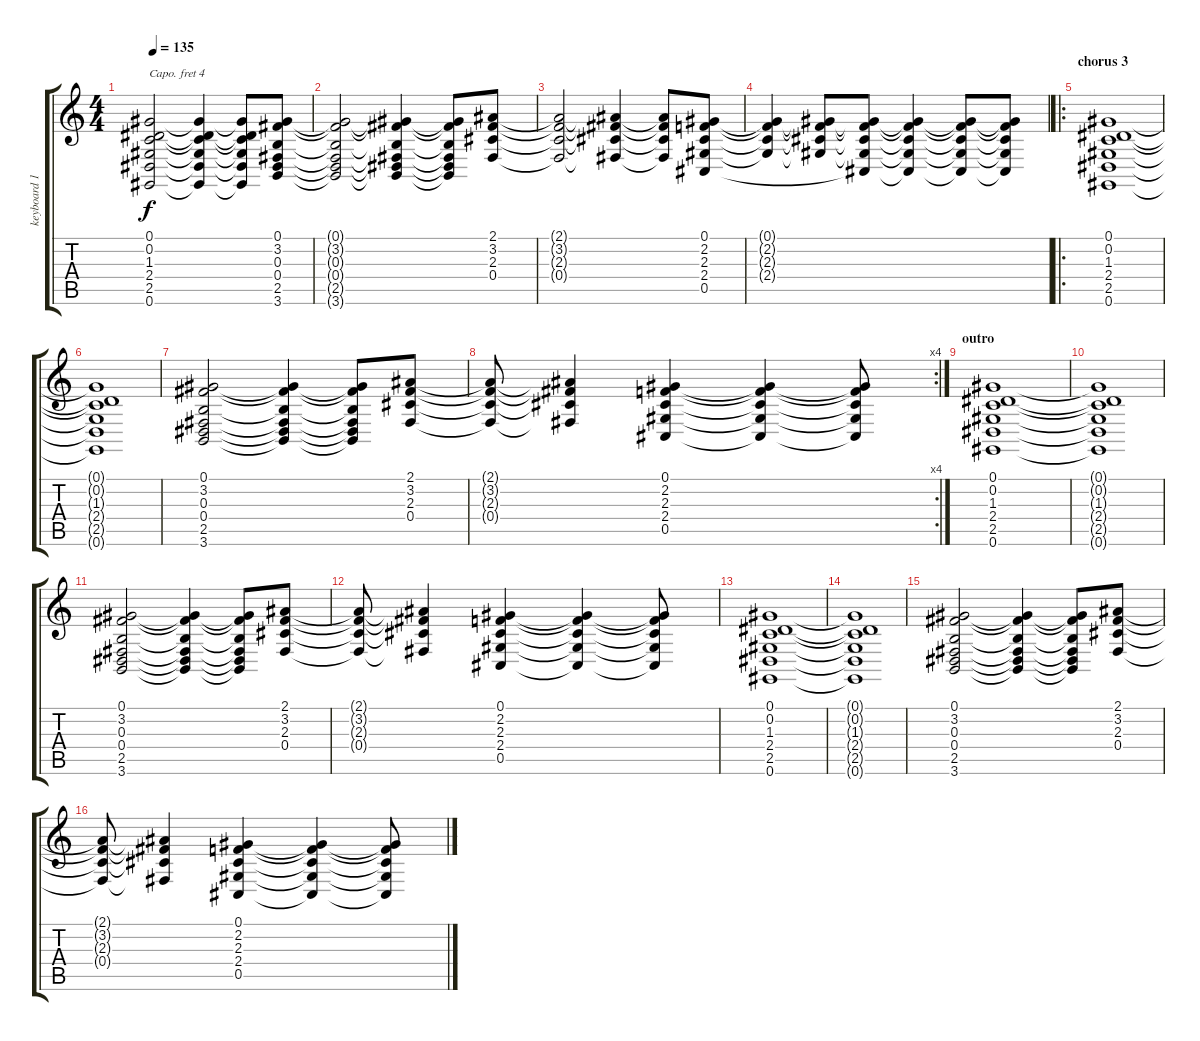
\track ("keyboard 1" "keyboard 1") {instrument stringensemble1}
\staff {score tabs}
\capo 4
\tuning (E4 B3 G3 D3 A2 E2) {hide}
\ts (4 4)
\tempo 135
\clef g2
\ks c
(0.1{t} 0.2{t} 1.3{t} 2.4{t} 2.5{t} 0.6{t}).2{dy f} (0.1{t} 0.2{t} 1.3{t} 2.4{t} 2.5{t} 0.6{t}).4 (0.1{t} 0.2{t} 1.3{t} 2.4{t} 2.5{t} 0.6{t}).8 (0.1 3.2 0.3 0.4 2.5 3.6).8 |
(0.1{t} 3.2{t} 0.3{t} 0.4{t} 2.5{t} 3.6{t}).2 (0.1{t} 3.2{t} 0.3{t} 0.4{t} 2.5{t} 3.6{t}).4 (0.1{t} 3.2{t} 0.3{t} 0.4{t} 2.5{t} 3.6{t}).8 (2.1 3.2 2.3 0.4).8 |
(2.1{t} 3.2{t} 2.3{t} 0.4{t}).2 (2.1{t} 3.2{t} 2.3{t} 0.4{t}).4 (2.1{t} 3.2{t} 2.3{t} 0.4{t}).8 (0.1 2.2 2.3 2.4 0.5).8 |
(0.1{t} 2.2{t} 2.3{t} 2.4{t}).4 (0.1{t} 2.2{t} 2.3{t} 2.4{t}).8 (0.1{t} 2.2{t} 2.3{t} 2.4{t} 0.5{t}).8 (0.1{t} 2.2{t} 2.3{t} 2.4{t} 0.5{t}).4 (0.1{t} 2.2{t} 2.3{t} 2.4{t} 0.5{t}).8 (0.1{t} 2.2{t} 2.3{t} 2.4{t} 0.5{t}).8 |
\ro
\section ("" "chorus 3")
(0.1 0.2 1.3 2.4 2.5 0.6).1 |
(0.1{t} 0.2{t} 1.3{t} 2.4{t} 2.5{t} 0.6{t}).1 |
(0.1 3.2 0.3 0.4 2.5 3.6).2 (0.1{t} 3.2{t} 0.3{t} 0.4{t} 2.5{t} 3.6{t}).4 (0.1{t} 3.2{t} 0.3{t} 0.4{t} 2.5{t} 3.6{t}).8 (2.1 3.2 2.3 0.4).8 |
\rc 4
(2.1{t} 3.2{t} 2.3{t} 0.4{t}).8 (2.1{t} 3.2{t} 2.3{t} 0.4{t}).4 (0.1 2.2 2.3 2.4 0.5).4 (0.1{t} 2.2{t} 2.3{t} 2.4{t} 0.5{t}).4 (0.1{t} 2.2{t} 2.3{t} 2.4{t} 0.5{t}).8 |
\section ("" "outro")
(0.1 0.2 1.3 2.4 2.5 0.6).1{volume 10 instrument choiraahs} |
(0.1{t} 0.2{t} 1.3{t} 2.4{t} 2.5{t} 0.6{t}).1 |
(0.1 3.2 0.3 0.4 2.5 3.6).2 (0.1{t} 3.2{t} 0.3{t} 0.4{t} 2.5{t} 3.6{t}).4 (0.1{t} 3.2{t} 0.3{t} 0.4{t} 2.5{t} 3.6{t}).8 (2.1 3.2 2.3 0.4).8 |
(2.1{t} 3.2{t} 2.3{t} 0.4{t}).8 (2.1{t} 3.2{t} 2.3{t} 0.4{t}).4 (0.1 2.2 2.3 2.4 0.5).4 (0.1{t} 2.2{t} 2.3{t} 2.4{t} 0.5{t}).4 (0.1{t} 2.2{t} 2.3{t} 2.4{t} 0.5{t}).8 |
(0.1 0.2 1.3 2.4 2.5 0.6).1 |
(0.1{t} 0.2{t} 1.3{t} 2.4{t} 2.5{t} 0.6{t}).1 |
(0.1 3.2 0.3 0.4 2.5 3.6).2 (0.1{t} 3.2{t} 0.3{t} 0.4{t} 2.5{t} 3.6{t}).4 (0.1{t} 3.2{t} 0.3{t} 0.4{t} 2.5{t} 3.6{t}).8 (2.1 3.2 2.3 0.4).8 |
(2.1{t} 3.2{t} 2.3{t} 0.4{t}).8 (2.1{t} 3.2{t} 2.3{t} 0.4{t}).4 (0.1 2.2 2.3 2.4 0.5).4 (0.1{t} 2.2{t} 2.3{t} 2.4{t} 0.5{t}).4 (0.1{t} 2.2{t} 2.3{t} 2.4{t} 0.5{t}).8
